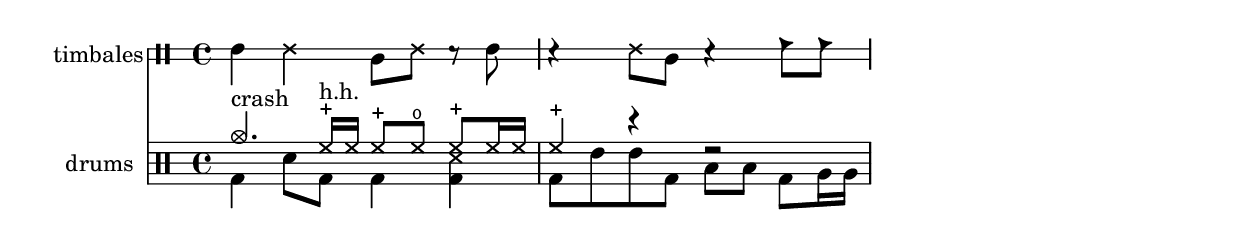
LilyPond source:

%% Do not edit this file; it is auto-generated from LSR http://lsr.dsi.unimi.it
%% This file is in the public domain.
\version "2.11.52"

\header {
  lsrtags = "rhythms, percussion"

  texidoces = "
Mediante la utilización de las potentes herramientas preconfiguradas
como la función @code{\drummode} y el contexto @code{DrumStaff}, la
introducción de partes para percusión es muy fácil: las percusiones se
sitúan en sus propias posiciones de pentagrama (con una clave
especial) y tienen las cabezas correspondientes al instrumento.  Es
posible añadir un símbolo adicional a la percusión o reducir el número
de líneas.

"
  doctitlees = "Escritura de partes de percusión"

  texidoc = "
Using the powerful pre-configured tools such as the @code{\\drummode}
function and the @code{DrumStaff} context, inputting drum parts is
quite easy: drums are placed at their own staff positions (with a
special clef symbol) and have note heads according to the drum.
Attaching an extra symbol to the drum or restricting the number of
lines is possible. 

"
  doctitle = "Adding drum parts"
} % begin verbatim
drh = \drummode { cymc4.^"crash" hhc16^"h.h." hh hhc8 hho hhc8 hh16 hh hhc4 r4 r2 }
drl = \drummode { bd4 sn8 bd bd4 << bd ss >>  bd8 tommh tommh bd toml toml bd tomfh16 tomfh }
timb = \drummode { timh4 ssh timl8 ssh r timh r4 ssh8 timl r4 cb8 cb }

\score {
  <<
    \new DrumStaff \with {
      drumStyleTable = #timbales-style
      \override StaffSymbol #'line-count = #2
      \override BarLine #'bar-size = #2
    } <<
      \set Staff.instrumentName = #"timbales"
      \timb
    >>
    \new DrumStaff <<
      \set Staff.instrumentName = #"drums"
      \new DrumVoice { \stemUp \drh }
      \new DrumVoice { \stemDown \drl }
    >>
  >>
  \layout { }
  \midi {
    \context {
      \Score
      tempoWholesPerMinute = #(ly:make-moment 120 4)
    }
  }
}
